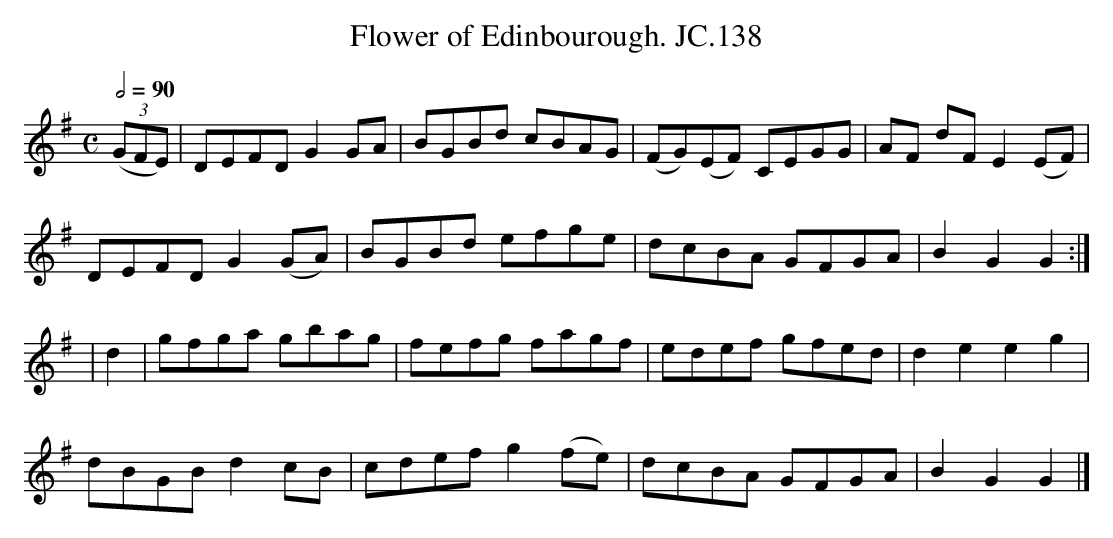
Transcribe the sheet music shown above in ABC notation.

X:1
T:Flower of Edinbourough. JC.138
M:C
L:1/8
Q:2/4=90
K:G
((3GFE)|\\
DEFD G2GA|BGBd cBAG|(FG)(EF) CEGG|AF dFE2(EF)|
DEFD G2(GA)|BGBd efge|dcBA GFGA|B2G2 G2:|
|d2|gfga gbag|fefg fagf|edef gfed|d2e2 e2g2|
dBGB d2cB|cdef g2(fe)|dcBA GFGA|B2G2 G2|]
